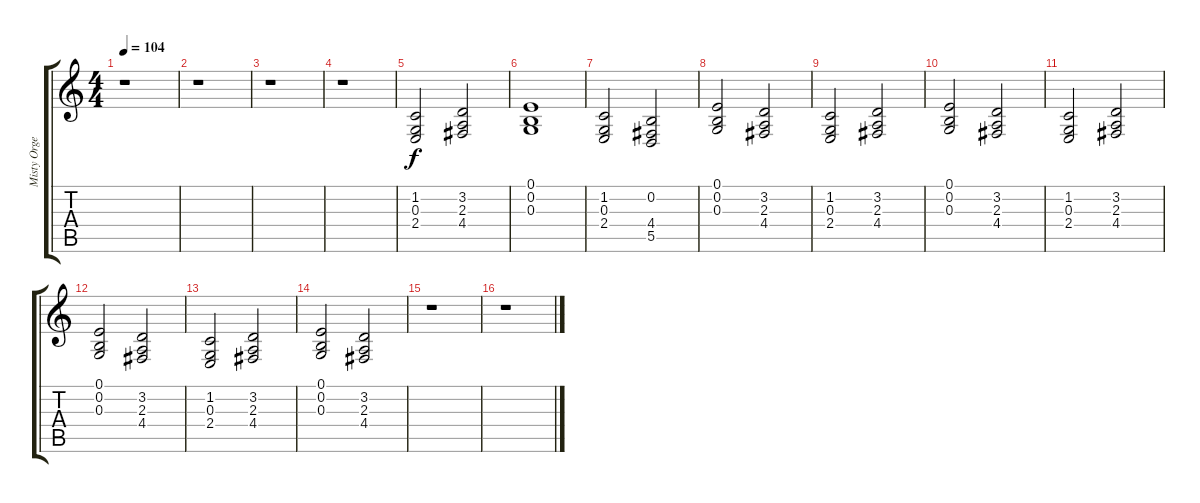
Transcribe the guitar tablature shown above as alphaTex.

\track ("Misty Orgel" "Misty Orge") {instrument drawbarorgan}
\staff {score tabs}
\tuning (E4 B3 G3 D3 A2 E2) {hide}
\ts (4 4)
\tempo 104
\clef g2
\ks c
r.1{dy f} |
r.1 |
r.1 |
r.1 |
(1.2 0.3 2.4).2 (3.2 2.3 4.4).2 |
(0.1 0.2 0.3).1 |
(1.2 0.3 2.4).2 (0.2 4.4 5.5).2 |
(0.1 0.2 0.3).2 (3.2 2.3 4.4).2 |
(1.2 0.3 2.4).2 (3.2 2.3 4.4).2 |
(0.1 0.2 0.3).2 (3.2 2.3 4.4).2 |
(1.2 0.3 2.4).2 (3.2 2.3 4.4).2 |
(0.1 0.2 0.3).2 (3.2 2.3 4.4).2 |
(1.2 0.3 2.4).2 (3.2 2.3 4.4).2 |
(0.1 0.2 0.3).2 (3.2 2.3 4.4).2 |
r.1 |
r.1
